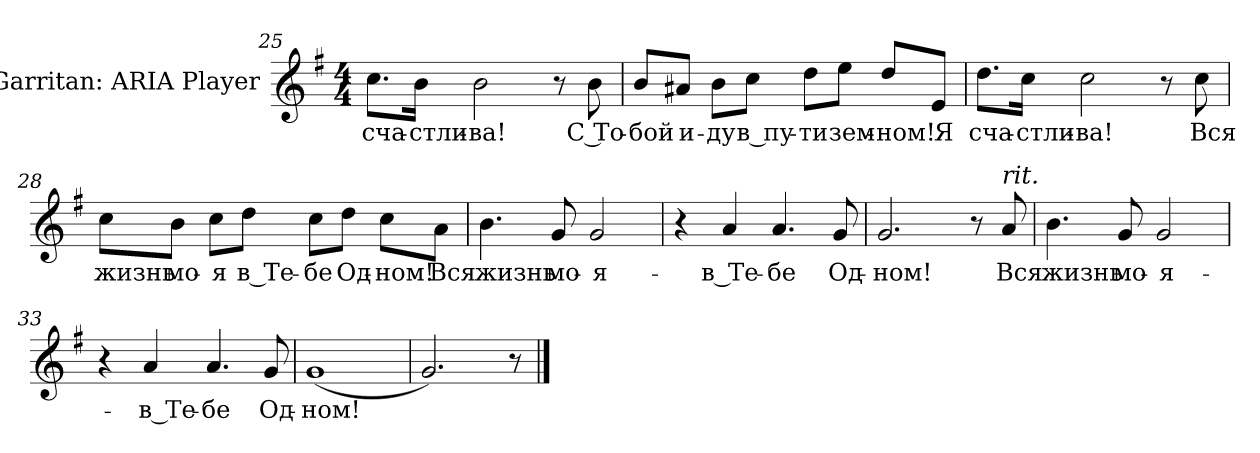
**kern	**text
*part1	*part1
*staff1	*staff1
*I"Garritan: ARIA Player	*
!!LO:LB:g=z
*clefG2	*
*k[f#]	*
*G:	*
*M4/4	*
=25	=25
!	!LO:LY:b:color=#000000
8.cci\L	сча-
!	!LO:LY:b:color=#000000
16bi\Jk	-стли-
!	!LO:LY:b:color=#000000
2bi\	-ва!
8r	.
!	!LO:LY:b:color=#000000
8bi\	С То-
=26	=26
!	!LO:LY:b:color=#000000
8bi/L	-бой
!	!LO:LY:b:color=#000000
8a#Xi/J	и-
!	!LO:LY:b:color=#000000
8bi\L	-ду
!	!LO:LY:b:color=#000000
8cci\J	в пу-
!	!LO:LY:b:color=#000000
8ddi\L	-ти
!	!LO:LY:b:color=#000000
8eei\J	зем-
!	!LO:LY:b:color=#000000
8ddi/L	-ном!
!	!LO:LY:b:color=#000000
8ei/J	Я
=27	=27
!	!LO:LY:b:color=#000000
8.ddi\L	сча-
!	!LO:LY:b:color=#000000
16cci\Jk	-стли-
!	!LO:LY:b:color=#000000
2cci\	-ва!
8r	.
!	!LO:LY:b:color=#000000
8cci\	Вся
=28	=28
!	!LO:LY:b:color=#000000
8cci\L	жизнь
!	!LO:LY:b:color=#000000
8bi\J	мо-
!	!LO:LY:b:color=#000000
8cci\L	-я
!	!LO:LY:b:color=#000000
8ddi\J	в Те-
!	!LO:LY:b:color=#000000
8cci\L	-бе
!	!LO:LY:b:color=#000000
8ddi\J	Од-
!	!LO:LY:b:color=#000000
8cci\L	-ном!
!	!LO:LY:b:color=#000000
8ai\J	Вся
!!LO:LB:g=z
=29	=29
!	!LO:LY:b:color=#000000
4.bi\	жизнь
!	!LO:LY:b:color=#000000
8gi/	мо-
!	!LO:LY:b:color=#000000
2gi/	-я-
=30	=30
4r	.
!	!LO:LY:b:color=#000000
4ai/	-в Те-
!	!LO:LY:b:color=#000000
4.ai/	-бе
!	!LO:LY:b:color=#000000
8gi/	Од-
=31	=31
!	!LO:LY:b:color=#000000
2.gi/	-ном!
8r	.
!LO:TX:a:i:t=rit.	!
!	!LO:LY:b:color=#000000
8ai/	Вся
=32	=32
!	!LO:LY:b:color=#000000
4.bi\	жизнь
!	!LO:LY:b:color=#000000
8gi/	мо-
!	!LO:LY:b:color=#000000
2gi/	-я-
=33	=33
4r	.
!	!LO:LY:b:color=#000000
4ai/	-в Те-
!	!LO:LY:b:color=#000000
4.ai/	-бе
!	!LO:LY:b:color=#000000
8gi/	Од-
=34	=34
!	!LO:LY:b:color=#000000
(1gi	-ном!
=35	=35
2.gi/)	.
8r	.
==	==
*-	*-
